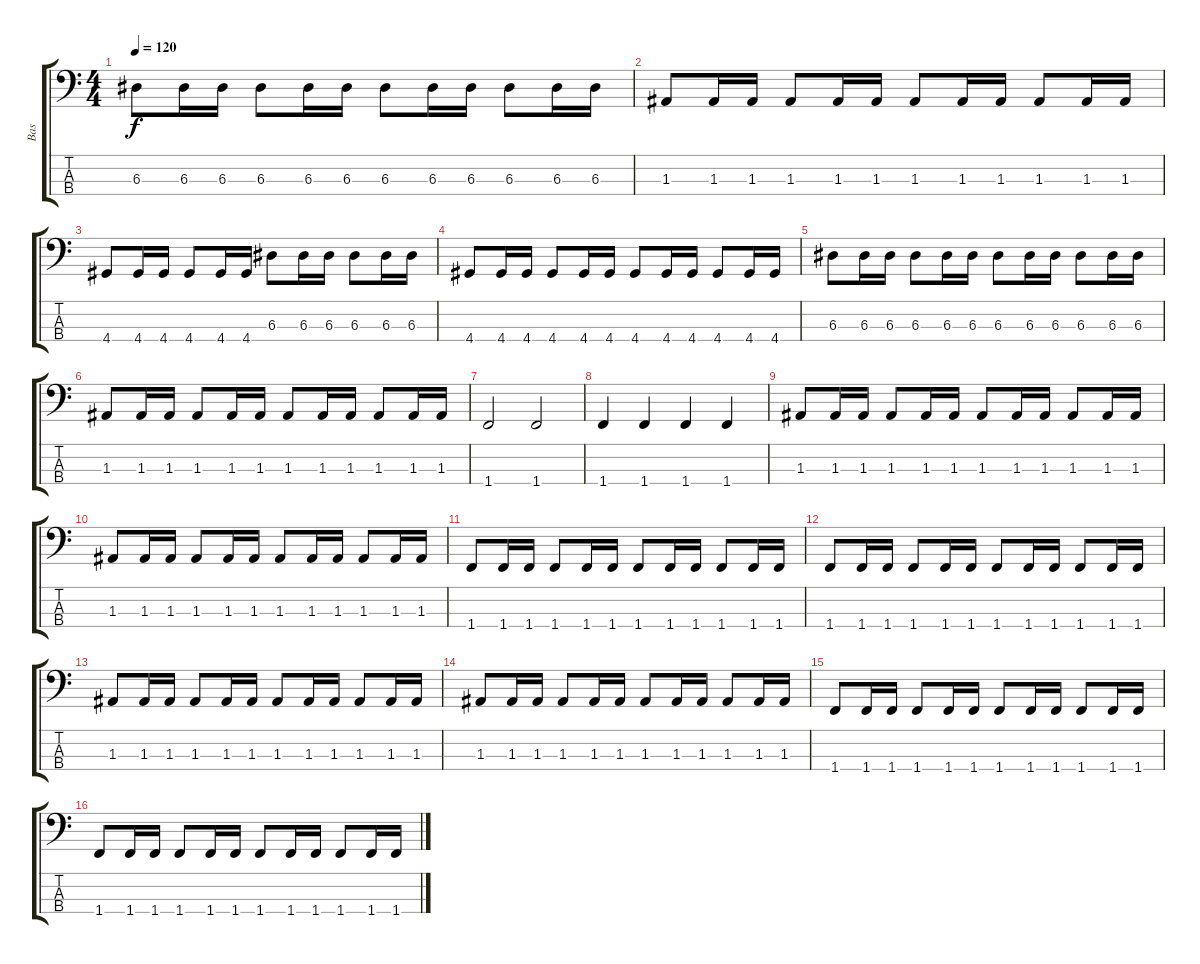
\track ("Bas" "Bas") {instrument electricbasspick}
\staff {score tabs}
\tuning (G2 D2 A1 E1) {hide}
\ts (4 4)
\tempo 120
\clef f4
\ks c
6.3.8{dy f} 6.3.16 6.3.16 6.3.8 6.3.16 6.3.16 6.3.8 6.3.16 6.3.16 6.3.8 6.3.16 6.3.16 |
1.3.8 1.3.16 1.3.16 1.3.8 1.3.16 1.3.16 1.3.8 1.3.16 1.3.16 1.3.8 1.3.16 1.3.16 |
4.4.8 4.4.16 4.4.16 4.4.8 4.4.16 4.4.16 6.3.8 6.3.16 6.3.16 6.3.8 6.3.16 6.3.16 |
4.4.8 4.4.16 4.4.16 4.4.8 4.4.16 4.4.16 4.4.8 4.4.16 4.4.16 4.4.8 4.4.16 4.4.16 |
6.3.8 6.3.16 6.3.16 6.3.8 6.3.16 6.3.16 6.3.8 6.3.16 6.3.16 6.3.8 6.3.16 6.3.16 |
1.3.8 1.3.16 1.3.16 1.3.8 1.3.16 1.3.16 1.3.8 1.3.16 1.3.16 1.3.8 1.3.16 1.3.16 |
1.4.2 1.4.2 |
1.4.4 1.4.4 1.4.4 1.4.4 |
1.3.8 1.3.16 1.3.16 1.3.8 1.3.16 1.3.16 1.3.8 1.3.16 1.3.16 1.3.8 1.3.16 1.3.16 |
1.3.8 1.3.16 1.3.16 1.3.8 1.3.16 1.3.16 1.3.8 1.3.16 1.3.16 1.3.8 1.3.16 1.3.16 |
1.4.8 1.4.16 1.4.16 1.4.8 1.4.16 1.4.16 1.4.8 1.4.16 1.4.16 1.4.8 1.4.16 1.4.16 |
1.4.8 1.4.16 1.4.16 1.4.8 1.4.16 1.4.16 1.4.8 1.4.16 1.4.16 1.4.8 1.4.16 1.4.16 |
1.3.8 1.3.16 1.3.16 1.3.8 1.3.16 1.3.16 1.3.8 1.3.16 1.3.16 1.3.8 1.3.16 1.3.16 |
1.3.8 1.3.16 1.3.16 1.3.8 1.3.16 1.3.16 1.3.8 1.3.16 1.3.16 1.3.8 1.3.16 1.3.16 |
1.4.8 1.4.16 1.4.16 1.4.8 1.4.16 1.4.16 1.4.8 1.4.16 1.4.16 1.4.8 1.4.16 1.4.16 |
1.4.8 1.4.16 1.4.16 1.4.8 1.4.16 1.4.16 1.4.8 1.4.16 1.4.16 1.4.8 1.4.16 1.4.16
